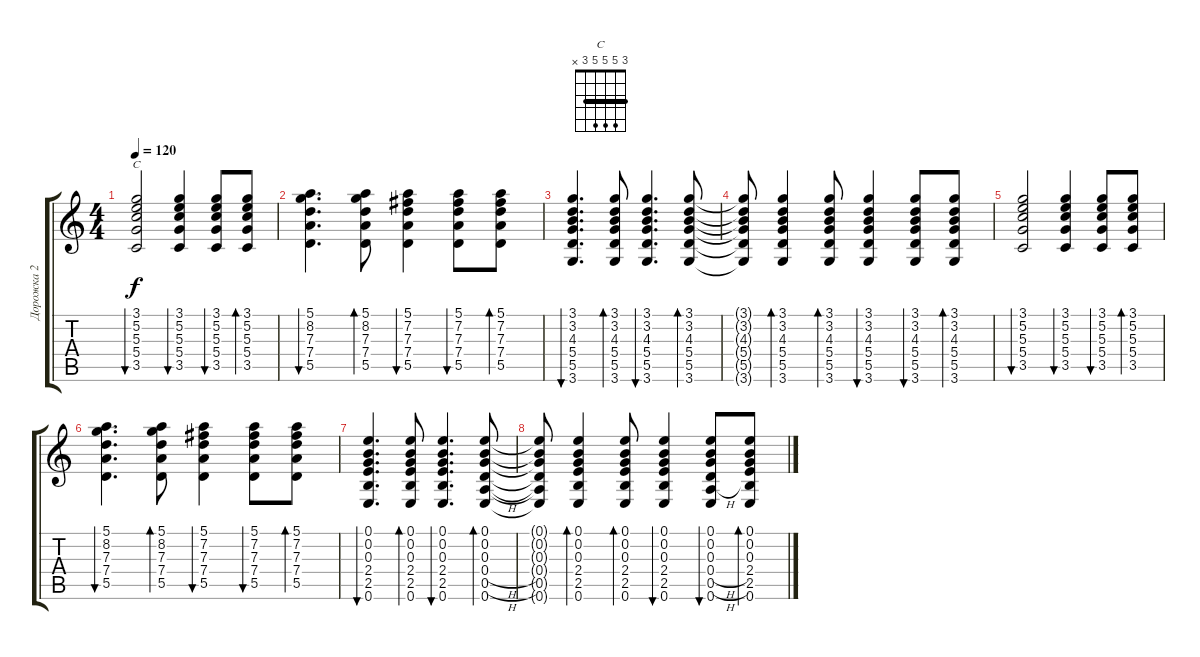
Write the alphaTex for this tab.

\track ("Дорожка 2" "Дорожка 2") {instrument acousticguitarsteel}
\staff {score tabs}
\tuning (E4 B3 G3 D3 A2 E2) {hide}
\chord ("C" 3 5 5 5 3 x) {barre 3}
\ts (4 4)
\tempo 120
\clef g2
\ks c
(3.1 5.2 5.3 5.4 3.5).2{bu 60 ch "C" dy f} (3.1 5.2 5.3 5.4 3.5).4{bu 60} (3.1 5.2 5.3 5.4 3.5).8{bu 60} (3.1 5.2 5.3 5.4 3.5).8{bd 60} |
(5.1 8.2 7.3 7.4 5.5).4{d bu 60} (5.1 8.2 7.3 7.4 5.5).8{bd 60} (5.1 7.2 7.3 7.4 5.5).4{bu 60} (5.1 7.2 7.3 7.4 5.5).8{bu 60} (5.1 7.2 7.3 7.4 5.5).8{bd 60} |
(3.1 3.2 4.3 5.4 5.5 3.6).4{d bu 60} (3.1 3.2 4.3 5.4 5.5 3.6).8{bd 60} (3.1 3.2 4.3 5.4 5.5 3.6).4{d bu 60} (3.1 3.2 4.3 5.4 5.5 3.6).8{bd 60} |
(3.1{t} 3.2{t} 4.3{t} 5.4{t} 5.5{t} 3.6{t}).8 (3.1 3.2 4.3 5.4 5.5 3.6).4{bd 60} (3.1 3.2 4.3 5.4 5.5 3.6).8{bd 60} (3.1 3.2 4.3 5.4 5.5 3.6).4{bu 60} (3.1 3.2 4.3 5.4 5.5 3.6).8{bu 60} (3.1 3.2 4.3 5.4 5.5 3.6).8{bd 60} |
(3.1 5.2 5.3 5.4 3.5).2{bu 60} (3.1 5.2 5.3 5.4 3.5).4{bu 60} (3.1 5.2 5.3 5.4 3.5).8{bu 60} (3.1 5.2 5.3 5.4 3.5).8{bd 60} |
(5.1 8.2 7.3 7.4 5.5).4{d bu 60} (5.1 8.2 7.3 7.4 5.5).8{bd 60} (5.1 7.2 7.3 7.4 5.5).4{bu 60} (5.1 7.2 7.3 7.4 5.5).8{bu 60} (5.1 7.2 7.3 7.4 5.5).8{bd 60} |
(0.1 0.2 0.3 2.4 2.5 0.6).4{d bu 60} (0.1 0.2 0.3 2.4 2.5 0.6).8{bd 60} (0.1 0.2 0.3 2.4 2.5 0.6).4{d bu 60} (0.1 0.2 0.3 0.4{h} 0.5{h} 0.6).8{bd 60} |
(0.1{t} 0.2{t} 0.3{t} 0.4{t} 0.5{t} 0.6{t}).8 (0.1 0.2 0.3 2.4 2.5 0.6).4{bd 60} (0.1 0.2 0.3 2.4 2.5 0.6).8{bd 60} (0.1 0.2 0.3 2.4 2.5 0.6).4{bu 60} (0.1 0.2 0.3 0.4{h} 0.5{h} 0.6).8{bu 60} (0.1 0.2 0.3 2.4 2.5 0.6).8{bd 60}
